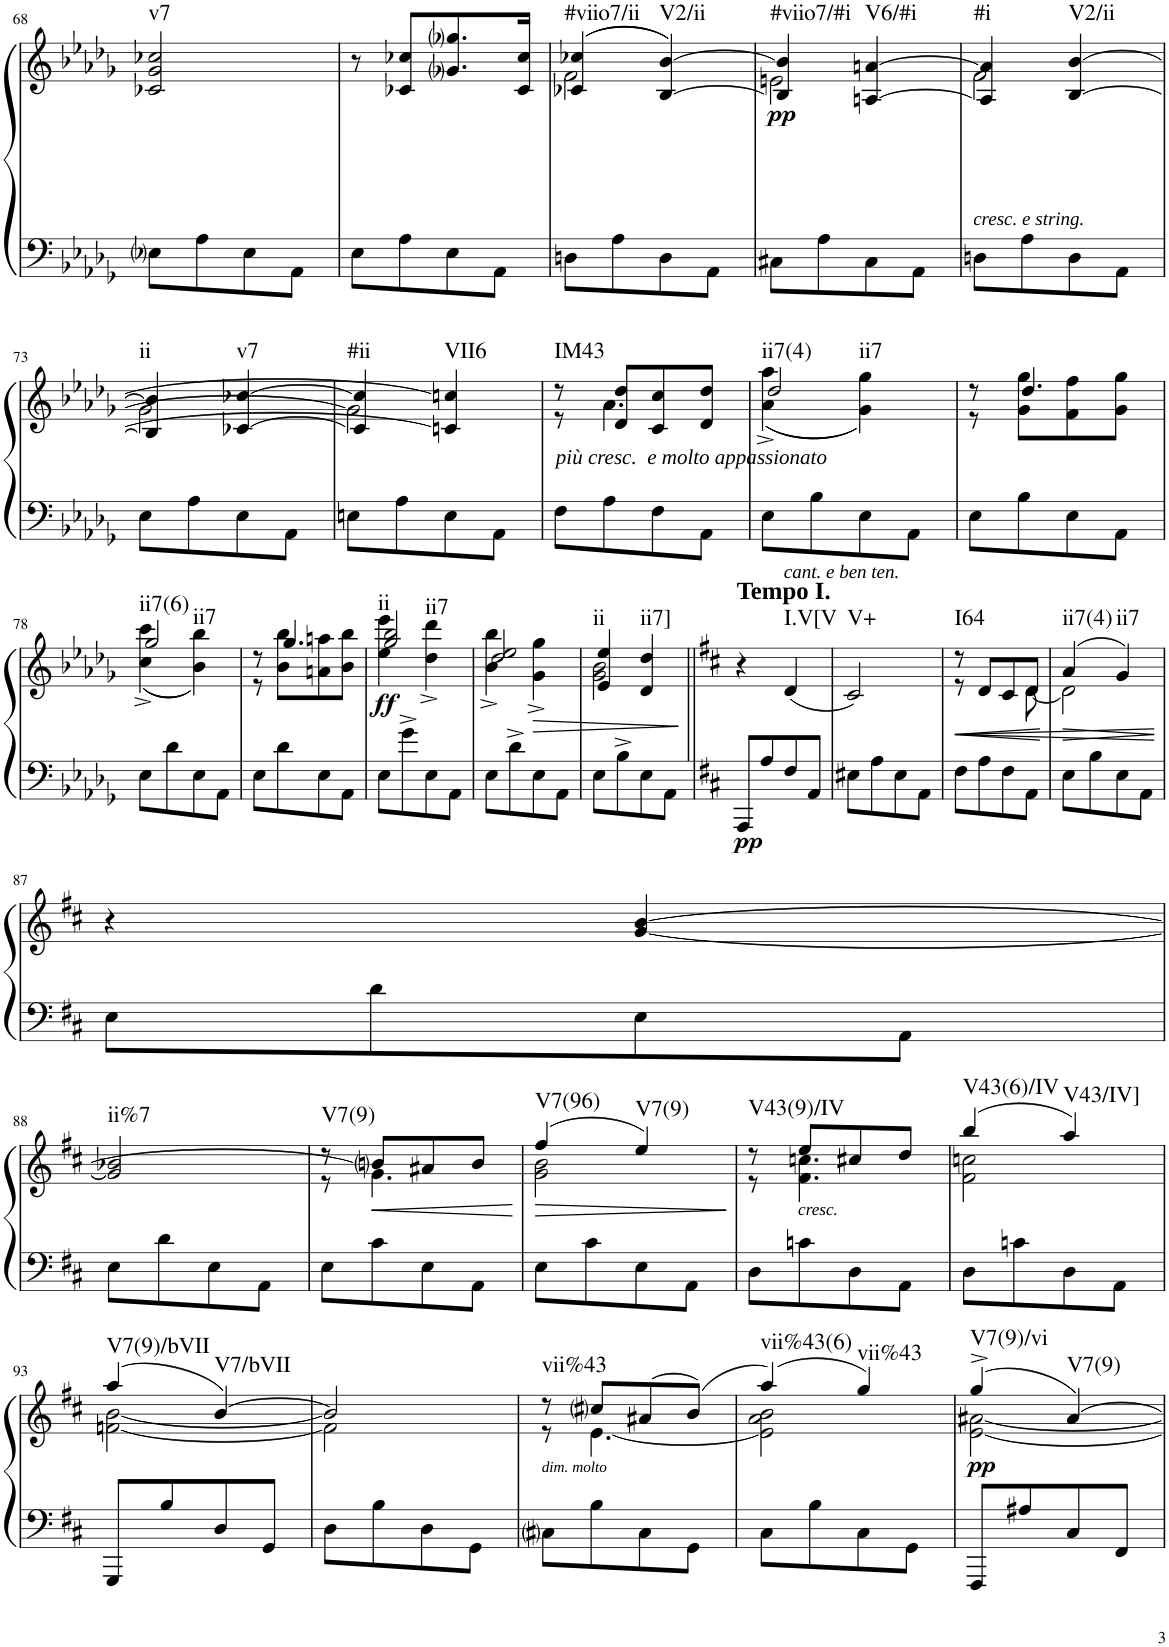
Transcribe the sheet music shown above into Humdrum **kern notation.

**kern	**kern	**dynam	**harte
*part1	*part1	*part1	*part1
*staff2	*staff1	*staff1/2	*
*I"Midi_1	*	*	*
!!LO:PB:g=z
*clefF4	*clefG2	*	*
*k[b-e-a-d-g-]	*k[b-e-a-d-g-]	*	*
*M2/4	*M2/4	*	*
=68	=68	=68	=68
!	!	!	!LO:H:kt=v7
8E-i\L	2c-X/ 2g-/ 2cc-X/	.	N
8A-\	.	.	.
8E-\	.	.	.
8AA-\J	.	.	.
=69	=69	=69	=69
8E-\L	8r	.	.
8A-\	8c-X/ 8cc-X/L	.	.
8E-\	8.g-i/ 8.gg-i/	.	.
8AA-\J	.	.	.
.	16c-/ 16cc-/Jk	.	.
=70	=70	=70	=70
*	*^	*	*
!	!	!	!	!LO:H:kt=#viio7/ii
8Dn\L	((4c-X/ 4cc-X/	2f\	.	N
8A-\	.	.	.	.
!	!	!	!	!LO:H:kt=V2/ii
8D\	[4B-/ [4b-/))	.	.	N
8AA-\J	.	.	.	.
=71	=71	=71	=71	=71
!	!	!	!LO:DY:b	!LO:H:kt=#viio7/#i
8C#X\L	4B-/] 4b-/]	2en\	pp	N
8A-\	.	.	.	.
!	!	!	!	!LO:H:kt=V6/#i
8C#\	[4An/ [4an/	.	.	N
8AA-\J	.	.	.	.
=72	=72	=72	=72	=72
!	!LO:TX:b:i:t=cresc. e string.	!	!	!LO:H:kt=#i
8Dn\L	4A/] 4a/]	2f\	.	N
8A-\	.	.	.	.
!	!	!	!	!LO:H:kt=V2/ii
8D\	[4B-/ [4b-/	.	.	N
8AA-\J	.	.	.	.
!!LO:LB:g=z	!!
=73	=73	=73	=73	=73
!	!	!	!	!LO:H:kt=ii
8E-\L	4B-/] 4b-/]	2g-\	.	N
8A-\	.	.	.	.
!	!	!	!	!LO:H:kt=v7
8E-\	[4c-X/ [4cc-X/	.	.	N
8AA-\J	.	.	.	.
=74	=74	=74	=74	=74
!	!	!	!	!LO:H:kt=#ii
8En\L	4c-/] 4cc-/]	2g\]	.	N
8A-\	.	.	.	.
!	!	!	!	!LO:H:kt=VII6
8E\	4cn/] 4ccn/]	.	.	N
8AA-\J	.	.	.	.
=75	=75	=75	=75	=75
!LO:TX:a:i:t=più cresc.  e molto appassionato	!	!	!	!LO:H:kt=IM43
8F\L	8r	8r	.	N
8A-\	8d-/ 8dd-/L	4.a-\	.	.
8F\	8c/ 8cc/	.	.	.
8AA-\J	8d-/ 8dd-/J	.	.	.
=76	=76	=76	=76	=76
!	!	!	!	!LO:H:kt=ii7(4)
8E-\L	2dd-/	((4a-\^ 4aa-\^	.	N
8B-\	.	.	.	.
!	!	!	!	!LO:H:kt=ii7
8E-\	.	4g-\ 4gg-\))	.	N
8AA-\J	.	.	.	.
=77	=77	=77	=77	=77
8E-\L	8r	8r	.	.
8B-\	4.dd-/	8g-\ 8gg-\L	.	.
8E-\	.	8f\ 8ff\	.	.
8AA-\J	.	8g-\ 8gg-\J	.	.
!!LO:LB:g=z	!!
=78	=78	=78	=78	=78
!	!	!	!	!LO:H:kt=ii7(6)
8E-\L	2gg-/	((4cc\^ 4ccc\^	.	N
8d-\	.	.	.	.
!	!	!	!	!LO:H:kt=ii7
8E-\	.	4b-\ 4bb-\))	.	N
8AA-\J	.	.	.	.
=79	=79	=79	=79	=79
8E-\L	8r	8r	.	.
8d-\	4.gg-/	8b-\ 8bb-\L	.	.
8E-\	.	8an\ 8aan\	.	.
8AA-\J	.	8b-\ 8bb-\J	.	.
=80	=80	=80	=80	=80
!	!	!	!LO:DY:b	!LO:H:kt=ii
8E-\L	2gg-/ 2bb-/	4ee-\ 4eee-\	ff	N
8g-^\	.	.	.	.
!	!	!	!	!LO:H:kt=ii7
8E-\	.	4dd-\^ 4ddd-\^	.	N
8AA-\J	.	.	.	.
=81	=81	=81	=81	=81
8E-\L	2dd-/ 2ee-/	4b-\^ 4bb-\^	.	.
8d-^\	.	.	.	.
!	!	!	!LO:HP:b	!
8E-\	.	4g-\^ 4gg-\^	>	.
8AA-\J	.	.	.	.
=82	=82	=82	=82	=82
!	!	!	!	!LO:H:kt=ii
8E-\L	4e-/ 4ee-/	2g-\ 2b-\	.	N
8B-^\	.	.	.	.
!	!	!	!	!LO:H:kt=ii7]
8E-\	4d-/ 4dd-/	.	.	N
8AA-\J	.	.	.	.
*	*v	*v	*	*
.	.	]	.
=83||	=83||	=83||	=83||
*k[f#c#]	*k[f#c#]	*	*
!	!LO:TX:a:B:t=Tempo I.	!	!
!	!	!LO:DY:b=2	!
8AAA/L	4r	pp	.
8A/	.	.	.
!	!LO:TX:a:i:t=cant. e ben ten.	!	!LO:H:kt=I.V[V
8F#/	(4d/	.	N
8AA/J	.	.	.
=84	=84	=84	=84
!	!	!	!LO:H:kt=V+
8E#X\L	2c#/)	.	N
8A\	.	.	.
8E#\	.	.	.
8AA\J	.	.	.
=85	=85	=85	=85
!	!	!LO:HP:b	!LO:H:kt=I64
*	*^	*	*
8F#\L	8r	8r	<	N
!	!	!	!LO:HP:b	!
8A\	8d/L	4ryy	<	.
8F#\	8c#/	.	.	.
8AA\J	8d/J	[8d\	.	.
*	*v	*v	*	*
.	.	[	.
=86	=86	=86	=86
!	!	!LO:HP:b	!LO:H:kt=ii7(4)
*	*^	*	*
8E\L	(4a/	2d\]	>	N
8B\	.	.	.	.
!	!	!	!	!LO:H:kt=ii7
8E\	4g/)	.	.	N
8AA\J	.	.	.	.
*	*v	*v	*	*
.	.	[ ]	.
!!LO:LB:g=z
=87	=87	=87	=87
8E\L	4r	.	.
8d\	.	.	.
8E\	[4g/ [4b/	.	.
8AA\J	.	.	.
!!LO:LB:g=z
=88	=88	=88	=88
!	!	!	!LO:H:kt=ii%7
8E\L	2g/] 2b-X/	.	N
8d\	.	.	.
8E\	.	.	.
8AA\J	.	.	.
=89	=89	=89	=89
*	*^	*	*
!	!	!	!	!LO:H:kt=V7(9)
8E\L	8r	8r	.	N
!	!	!	!LO:HP:b	!
8c#\	8bni/L]	4.g\	<	.
8E\	8a#X/	.	.	.
8AA\J	8b/J	.	.	.
*	*v	*v	*	*
.	.	[	.
=90	=90	=90	=90
!	!	!LO:HP:b	!LO:H:kt=V7(96)
*	*^	*	*
8E\L	(4ff#/	2g\ 2b\	>	N
8c#\	.	.	.	.
!	!	!	!	!LO:H:kt=V7(9)
8E\	4ee/)	.	.	N
8AA\J	.	.	.	.
*	*v	*v	*	*
.	.	]	.
=91	=91	=91	=91
*	*^	*	*
!	!	!	!	!LO:H:kt=V43(9)/IV
8D\L	8r	8r	.	N
!LO:TX:a:i:t=cresc.	!	!	!	!
8cn\	8ee/L	4.f#\ 4.ccn\	.	.
8D\	8cc#X/	.	.	.
8AA\J	8dd/J	.	.	.
=92	=92	=92	=92	=92
!	!	!	!	!LO:H:kt=V43(6)/IV
8D\L	(4bb/	2f#\ 2ccn\	.	N
8cn\	.	.	.	.
!	!	!	!	!LO:H:kt=V43/IV]
8D\	4aa/)	.	.	N
8AA\J	.	.	.	.
!!LO:LB:g=z	!!
=93	=93	=93	=93	=93
!	!	!	!	!LO:H:kt=V7(9)/bVII
8GGG/L	(4aa/	[2fn\ [2b\	.	N
8B/	.	.	.	.
!	!	!	!	!LO:H:kt=V7/bVII
8D/	[4b/)	.	.	N
8GG/J	.	.	.	.
=94	=94	=94	=94	=94
8D\L	2b/]	2f\]	.	.
8B\	.	.	.	.
8D\	.	.	.	.
8GG\J	.	.	.	.
=95	=95	=95	=95	=95
!LO:TX:a:i:t=dim. molto	!	!	!	!LO:H:kt=vii%43
8C#i\L	8r	8r	.	N
8B\	8cc#i/L	[4.e\	.	.
8C#\	(8a#X/	.	.	.
8GG\J	(8b/J)	.	.	.
=96	=96	=96	=96	=96
!	!	!	!	!LO:H:kt=vii%43(6)
8C#\L	(4aa/)	2e\] 2a\ 2b\	.	N
8B\	.	.	.	.
!	!	!	!	!LO:H:kt=vii%43
8C#\	4gg/)	.	.	N
8GG\J	.	.	.	.
=97	=97	=97	=97	=97
!	!	!	!LO:DY:b	!LO:H:kt=V7(9)/vi
8FFF#/L	(4gg^/	[2e\ [2a#X\	pp	N
8A#X/	.	.	.	.
!	!	!	!	!LO:H:kt=V7(9)
8C#/	[4a#/)	.	.	N
8FF#/J	.	.	.	.
*	*v	*v	*	*
=	=	=	=
*-	*-	*-	*-
